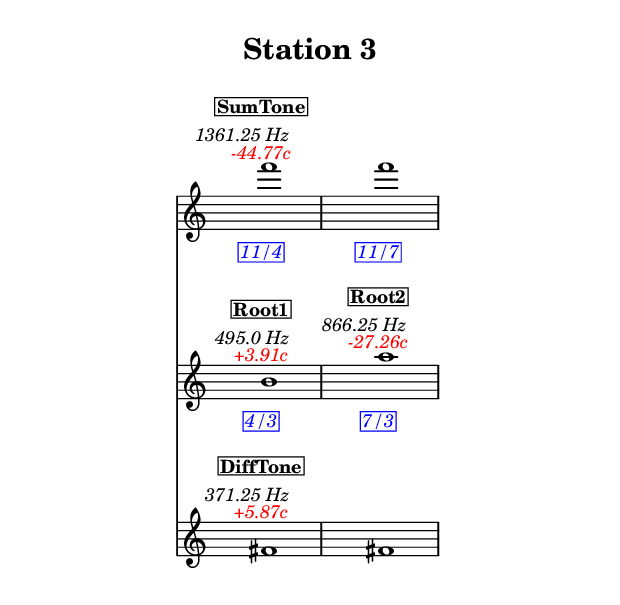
\version "2.20.0"
\language "english"

#(set-default-paper-size "a6" 'portrait)
#(set-global-staff-size 16)

\header {
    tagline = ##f
    title = \markup {
        \pad-around
            #3
            "Station 3"
        }
}

\layout {
    indent = #25
}

\paper {
    systems-per-page = 1
}

\score {
    \new Score
    <<
        \new Staff
        \with
        {
            \remove Time_signature_engraver
        }
        {
            \clef "treble"
            f'''1
            - \tweak color #red
            ^ \markup {
                \halign
                    #0
                    \italic
                        {
                            -44.77c
                        }
                }
            ^ \markup {
                \halign
                    #1
                    \italic
                        {
                            1361.25
                            Hz
                        }
                }
            ^ \markup {
                \pad-around
                    #1
                    \box
                        \vcenter
                            \halign
                                #0
                                \bold
                                    {
                                        SumTone
                                    }
                }
            - \tweak color #blue
            _ \markup {
                \pad-around
                    #1
                    \box
                        \halign
                            #0
                            \italic
                                {
                                    11/4
                                }
                }
            \override Score.NonMusicalPaperColumn.padding = #5
            \clef "treble"
            f'''1
            - \tweak color #blue
            _ \markup {
                \pad-around
                    #1
                    \box
                        \halign
                            #0
                            \italic
                                {
                                    11/7
                                }
                }
        }
        \new Staff
        \with
        {
            \remove Time_signature_engraver
        }
        {
            \clef "treble"
            b'1
            - \tweak color #red
            ^ \markup {
                \halign
                    #0
                    \italic
                        {
                            +3.91c
                        }
                }
            ^ \markup {
                \halign
                    #1
                    \italic
                        {
                            495.0
                            Hz
                        }
                }
            ^ \markup {
                \pad-around
                    #1
                    \box
                        \vcenter
                            \halign
                                #0
                                \bold
                                    {
                                        Root1
                                    }
                }
            - \tweak color #blue
            _ \markup {
                \pad-around
                    #1
                    \box
                        \halign
                            #0
                            \italic
                                {
                                    4/3
                                }
                }
            \clef "treble"
            a''1
            - \tweak color #red
            ^ \markup {
                \halign
                    #0
                    \italic
                        {
                            -27.26c
                        }
                }
            ^ \markup {
                \halign
                    #1
                    \italic
                        {
                            866.25
                            Hz
                        }
                }
            ^ \markup {
                \pad-around
                    #1
                    \box
                        \vcenter
                            \halign
                                #0
                                \bold
                                    {
                                        Root2
                                    }
                }
            - \tweak color #blue
            _ \markup {
                \pad-around
                    #1
                    \box
                        \halign
                            #0
                            \italic
                                {
                                    7/3
                                }
                }
        }
        \new Staff
        \with
        {
            \remove Time_signature_engraver
        }
        {
            \clef "treble"
            fs'1
            - \tweak color #red
            ^ \markup {
                \halign
                    #0
                    \italic
                        {
                            +5.87c
                        }
                }
            ^ \markup {
                \halign
                    #1
                    \italic
                        {
                            371.25
                            Hz
                        }
                }
            ^ \markup {
                \pad-around
                    #1
                    \box
                        \vcenter
                            \halign
                                #0
                                \bold
                                    {
                                        DiffTone
                                    }
                }
            \clef "treble"
            fs'1
        }
    >>
}